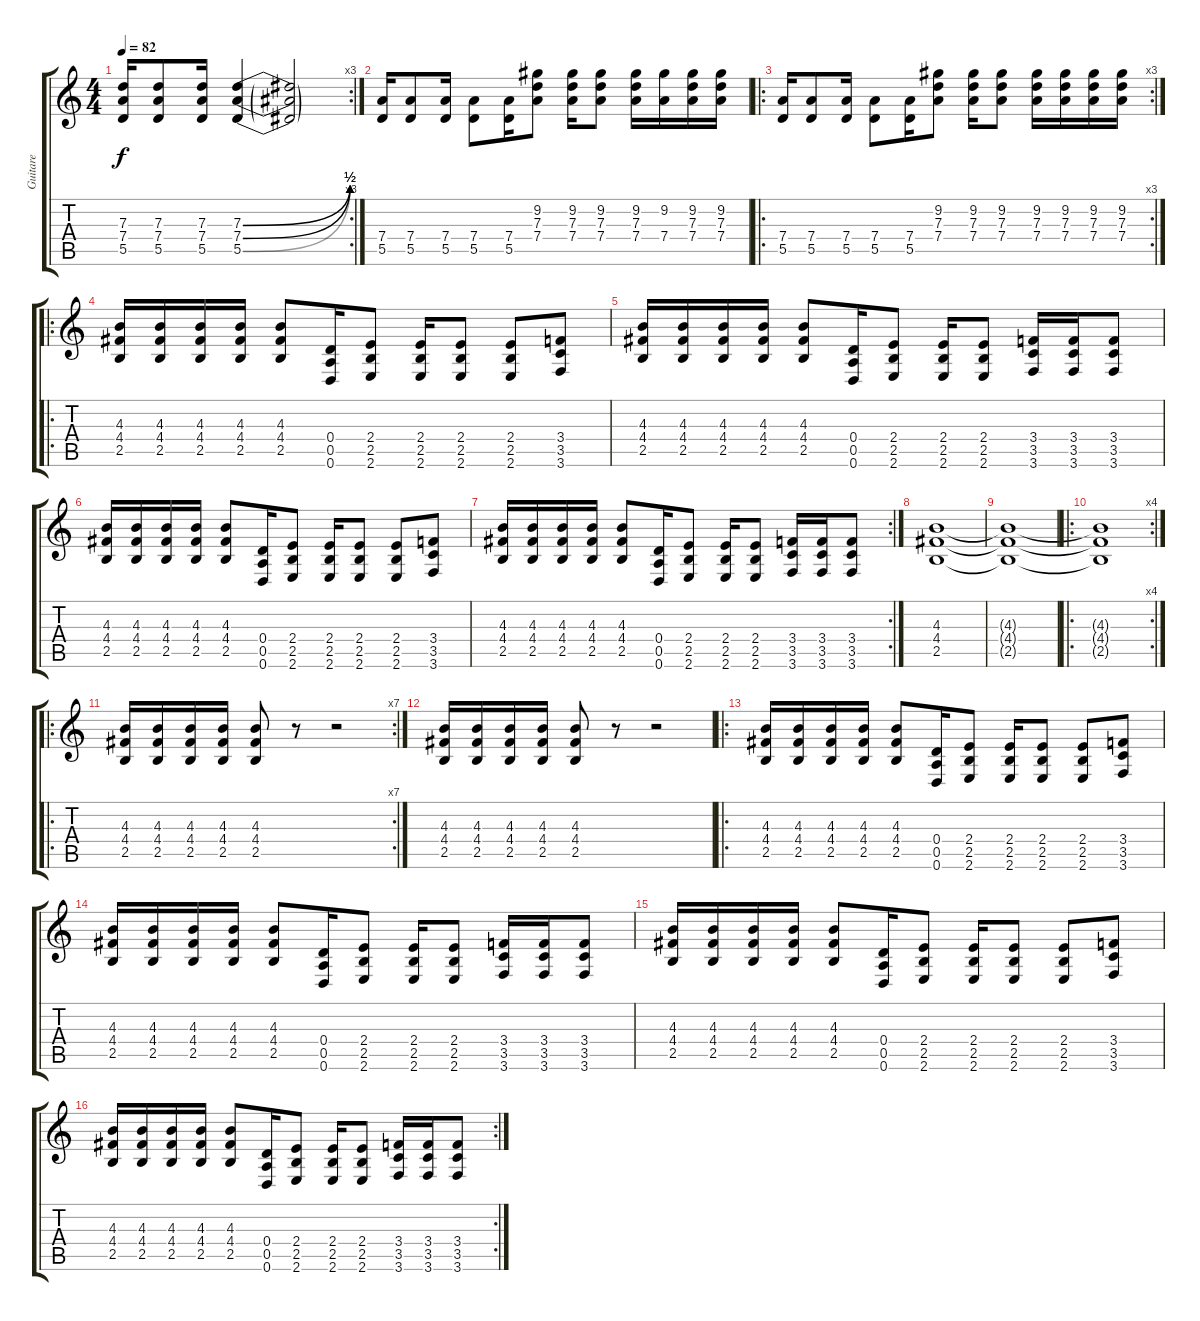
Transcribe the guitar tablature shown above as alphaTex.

\track ("Guitare" "Guitare") {instrument distortionguitar}
\staff {score tabs}
\tuning (E4 B3 G3 D3 A2 D2) {hide}
\rc 3
\ts (4 4)
\tempo 82
\clef g2
\ks c
(7.3 7.4 5.5).16{dy f} (7.3 7.4 5.5).8 (7.3 7.4 5.5).16 (7.3{be (bend 0 0 60 2)} 7.4{be (bend 0 0 60 2)} 5.5{be (bend 0 0 60 2)}).4 (7.3{t} 7.4{t} 5.5{t}).2 |
(7.4 5.5).16 (7.4 5.5).8 (7.4 5.5).16 (7.4 5.5).8 (7.4 5.5).16 (9.2 7.3 7.4).8 (9.2 7.3 7.4).16 (9.2 7.3 7.4).8 (9.2 7.3 7.4).16 (9.2 7.4).16 (9.2 7.3 7.4).16 (9.2 7.3 7.4).16 |
\ro
\rc 3
(7.4 5.5).16 (7.4 5.5).8 (7.4 5.5).16 (7.4 5.5).8 (7.4 5.5).16 (9.2 7.3 7.4).8 (9.2 7.3 7.4).16 (9.2 7.3 7.4).8 (9.2 7.3 7.4).16 (9.2 7.3 7.4).16 (9.2 7.3 7.4).16 (9.2 7.3 7.4).16 |
\ro
(4.3 4.4 2.5).16 (4.3 4.4 2.5).16 (4.3 4.4 2.5).16 (4.3 4.4 2.5).16 (4.3 4.4 2.5).8 (0.4 0.5 0.6).16 (2.4 2.5 2.6).8 (2.4 2.5 2.6).16 (2.4 2.5 2.6).8 (2.4 2.5 2.6).8 (3.4 3.5 3.6).8 |
(4.3 4.4 2.5).16 (4.3 4.4 2.5).16 (4.3 4.4 2.5).16 (4.3 4.4 2.5).16 (4.3 4.4 2.5).8 (0.4 0.5 0.6).16 (2.4 2.5 2.6).8 (2.4 2.5 2.6).16 (2.4 2.5 2.6).8 (3.4 3.5 3.6).16 (3.4 3.5 3.6).16 (3.4 3.5 3.6).8 |
(4.3 4.4 2.5).16 (4.3 4.4 2.5).16 (4.3 4.4 2.5).16 (4.3 4.4 2.5).16 (4.3 4.4 2.5).8 (0.4 0.5 0.6).16 (2.4 2.5 2.6).8 (2.4 2.5 2.6).16 (2.4 2.5 2.6).8 (2.4 2.5 2.6).8 (3.4 3.5 3.6).8 |
\rc 2
(4.3 4.4 2.5).16 (4.3 4.4 2.5).16 (4.3 4.4 2.5).16 (4.3 4.4 2.5).16 (4.3 4.4 2.5).8 (0.4 0.5 0.6).16 (2.4 2.5 2.6).8 (2.4 2.5 2.6).16 (2.4 2.5 2.6).8 (3.4 3.5 3.6).16 (3.4 3.5 3.6).16 (3.4 3.5 3.6).8 |
(4.3 4.4 2.5).1 |
(4.3{t} 4.4{t} 2.5{t}).1 |
\ro
\rc 4
(4.3{t} 4.4{t} 2.5{t}).1 |
\ro
\rc 7
(4.3 4.4 2.5).16 (4.3 4.4 2.5).16 (4.3 4.4 2.5).16 (4.3 4.4 2.5).16 (4.3 4.4 2.5).8 r.8 r.2 |
(4.3 4.4 2.5).16 (4.3 4.4 2.5).16 (4.3 4.4 2.5).16 (4.3 4.4 2.5).16 (4.3 4.4 2.5).8 r.8 r.2 |
\ro
(4.3 4.4 2.5).16 (4.3 4.4 2.5).16 (4.3 4.4 2.5).16 (4.3 4.4 2.5).16 (4.3 4.4 2.5).8 (0.4 0.5 0.6).16 (2.4 2.5 2.6).8 (2.4 2.5 2.6).16 (2.4 2.5 2.6).8 (2.4 2.5 2.6).8 (3.4 3.5 3.6).8 |
(4.3 4.4 2.5).16 (4.3 4.4 2.5).16 (4.3 4.4 2.5).16 (4.3 4.4 2.5).16 (4.3 4.4 2.5).8 (0.4 0.5 0.6).16 (2.4 2.5 2.6).8 (2.4 2.5 2.6).16 (2.4 2.5 2.6).8 (3.4 3.5 3.6).16 (3.4 3.5 3.6).16 (3.4 3.5 3.6).8 |
(4.3 4.4 2.5).16 (4.3 4.4 2.5).16 (4.3 4.4 2.5).16 (4.3 4.4 2.5).16 (4.3 4.4 2.5).8 (0.4 0.5 0.6).16 (2.4 2.5 2.6).8 (2.4 2.5 2.6).16 (2.4 2.5 2.6).8 (2.4 2.5 2.6).8 (3.4 3.5 3.6).8 |
\rc 2
(4.3 4.4 2.5).16 (4.3 4.4 2.5).16 (4.3 4.4 2.5).16 (4.3 4.4 2.5).16 (4.3 4.4 2.5).8 (0.4 0.5 0.6).16 (2.4 2.5 2.6).8 (2.4 2.5 2.6).16 (2.4 2.5 2.6).8 (3.4 3.5 3.6).16 (3.4 3.5 3.6).16 (3.4 3.5 3.6).8
